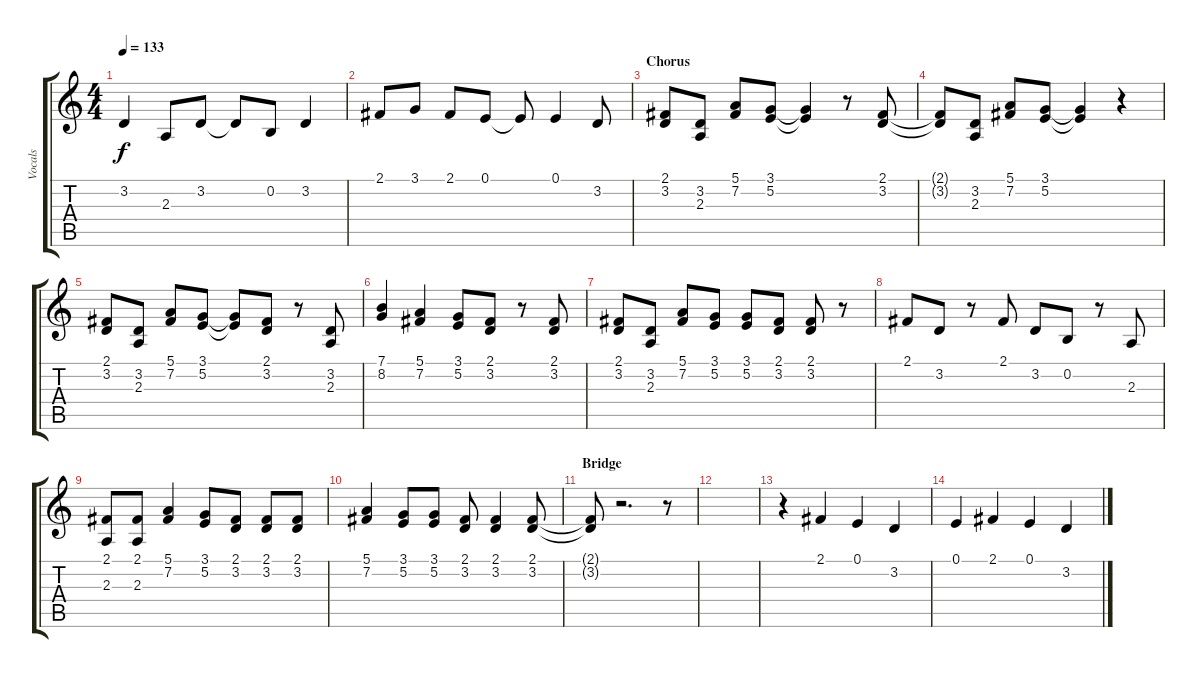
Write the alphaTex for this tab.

\track ("Vocals" "Vocals") {instrument clarinet}
\staff {score tabs}
\tuning (E4 B3 G3 D3 A2 E2) {hide}
\ts (4 4)
\tempo 133
\clef g2
\ks c
3.2.4{dy f} 2.3.8 3.2.8 3.2{t}.8 0.2.8 3.2.4 |
2.1.8 3.1.8 2.1.8 0.1.8 0.1{t}.8 0.1.4 3.2.8 |
\section ("" "Chorus")
(2.1 3.2).8 (3.2 2.3).8 (5.1 7.2).8 (3.1 5.2).8 (3.1{t} 5.2{t}).4 r.8 (2.1 3.2).8 |
(2.1{t} 3.2{t}).8 (3.2 2.3).8 (5.1 7.2).8 (3.1 5.2).8 (3.1{t} 5.2{t}).4 r.4 |
(2.1 3.2).8 (3.2 2.3).8 (5.1 7.2).8 (3.1 5.2).8 (3.1{t} 5.2{t}).8 (2.1 3.2).8 r.8 (3.2 2.3).8 |
(7.1 8.2).4 (5.1 7.2).4 (3.1 5.2).8 (2.1 3.2).8 r.8 (2.1 3.2).8 |
(2.1 3.2).8 (3.2 2.3).8 (5.1 7.2).8 (3.1 5.2).8 (3.1 5.2).8 (2.1 3.2).8 (2.1 3.2).8 r.8 |
2.1.8 3.2.8 r.8 2.1.8 3.2.8 0.2.8 r.8 2.3.8 |
(2.1 2.3).8 (2.1 2.3).8 (5.1 7.2).4 (3.1 5.2).8 (2.1 3.2).8 (2.1 3.2).8 (2.1 3.2).8 |
(5.1 7.2).4 (3.1 5.2).8 (3.1 5.2).8 (2.1 3.2).8 (2.1 3.2).4 (2.1 3.2).8 |
\section ("" "Bridge")
(2.1{t} 3.2{t}).8 r.2{d} r.8 |
|
r.4 2.1.4 0.1.4 3.2.4 |
0.1.4 2.1.4 0.1.4 3.2.4
